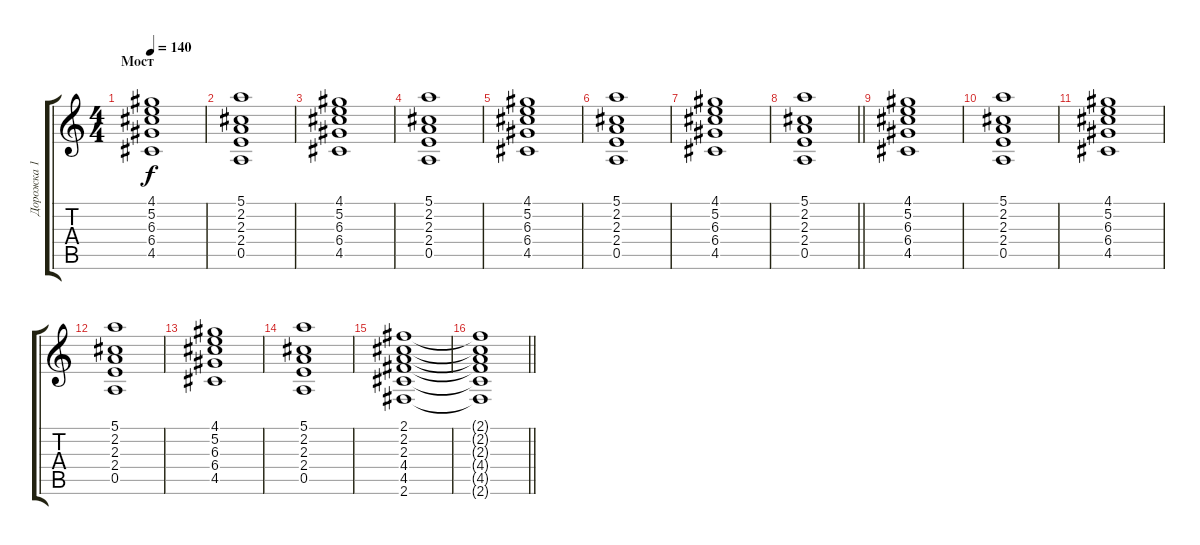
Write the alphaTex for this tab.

\track ("Дорожка 1" "Дорожка 1") {instrument acousticguitarsteel}
\staff {score tabs}
\tuning (E4 B3 G3 D3 A2 E2) {hide}
\ts (4 4)
\section ("" "Мост")
\tempo 140
\clef g2
\ks c
(4.1 5.2 6.3 6.4 4.5).1{dy f} |
(5.1 2.2 2.3 2.4 0.5).1 |
(4.1 5.2 6.3 6.4 4.5).1 |
(5.1 2.2 2.3 2.4 0.5).1 |
(4.1 5.2 6.3 6.4 4.5).1 |
(5.1 2.2 2.3 2.4 0.5).1 |
(4.1 5.2 6.3 6.4 4.5).1 |
\barLineRight lightlight
(5.1 2.2 2.3 2.4 0.5).1 |
(4.1 5.2 6.3 6.4 4.5).1 |
(5.1 2.2 2.3 2.4 0.5).1 |
(4.1 5.2 6.3 6.4 4.5).1 |
(5.1 2.2 2.3 2.4 0.5).1 |
(4.1 5.2 6.3 6.4 4.5).1 |
(5.1 2.2 2.3 2.4 0.5).1 |
(2.1 2.2 2.3 4.4 4.5 2.6).1 |
\barLineRight lightlight
(2.1{t} 2.2{t} 2.3{t} 4.4{t} 4.5{t} 2.6{t}).1
